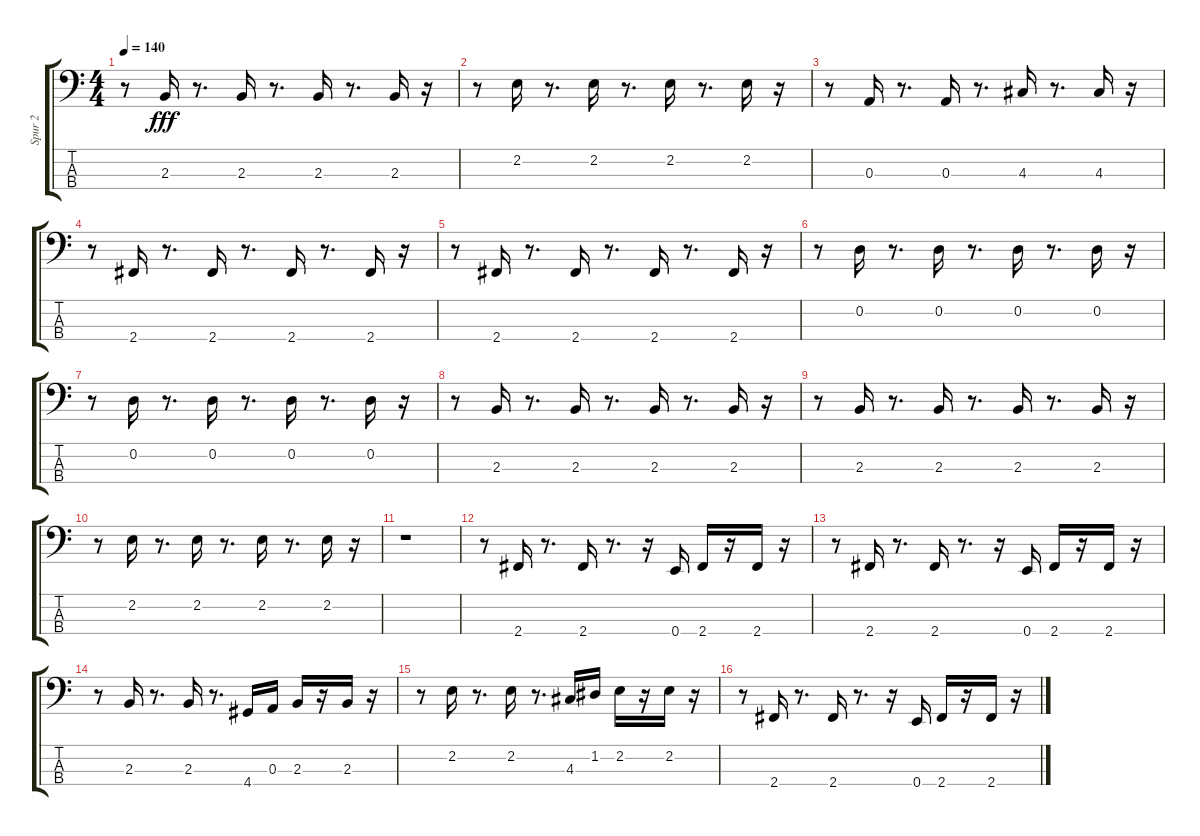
\track ("Spur 2" "Spur 2") {instrument electricbassfinger}
\staff {score tabs}
\tuning (G2 D2 A1 E1) {hide}
\ts (4 4)
\tempo 140
\clef f4
\ks c
r.8{dy fff} 2.3.16 r.8{d} 2.3.16 r.8{d} 2.3.16 r.8{d} 2.3.16 r.16 |
r.8 2.2.16 r.8{d} 2.2.16 r.8{d} 2.2.16 r.8{d} 2.2.16 r.16 |
r.8 0.3.16 r.8{d} 0.3.16 r.8{d} 4.3.16 r.8{d} 4.3.16 r.16 |
r.8 2.4.16 r.8{d} 2.4.16 r.8{d} 2.4.16 r.8{d} 2.4.16 r.16 |
r.8 2.4.16 r.8{d} 2.4.16 r.8{d} 2.4.16 r.8{d} 2.4.16 r.16 |
r.8 0.2.16 r.8{d} 0.2.16 r.8{d} 0.2.16 r.8{d} 0.2.16 r.16 |
r.8 0.2.16 r.8{d} 0.2.16 r.8{d} 0.2.16 r.8{d} 0.2.16 r.16 |
r.8 2.3.16 r.8{d} 2.3.16 r.8{d} 2.3.16 r.8{d} 2.3.16 r.16 |
r.8 2.3.16 r.8{d} 2.3.16 r.8{d} 2.3.16 r.8{d} 2.3.16 r.16 |
r.8 2.2.16 r.8{d} 2.2.16 r.8{d} 2.2.16 r.8{d} 2.2.16 r.16 |
r.1 |
r.8 2.4.16 r.8{d} 2.4.16 r.8{d} r.16 0.4.16 2.4.16 r.16 2.4.16 r.16 |
r.8 2.4.16 r.8{d} 2.4.16 r.8{d} r.16 0.4.16 2.4.16 r.16 2.4.16 r.16 |
r.8 2.3.16 r.8{d} 2.3.16 r.8{d} 4.4.16 0.3.16 2.3.16 r.16 2.3.16 r.16 |
r.8 2.2.16 r.8{d} 2.2.16 r.8{d} 4.3.16 1.2.16 2.2.16 r.16 2.2.16 r.16 |
r.8 2.4.16 r.8{d} 2.4.16 r.8{d} r.16 0.4.16 2.4.16 r.16 2.4.16 r.16
